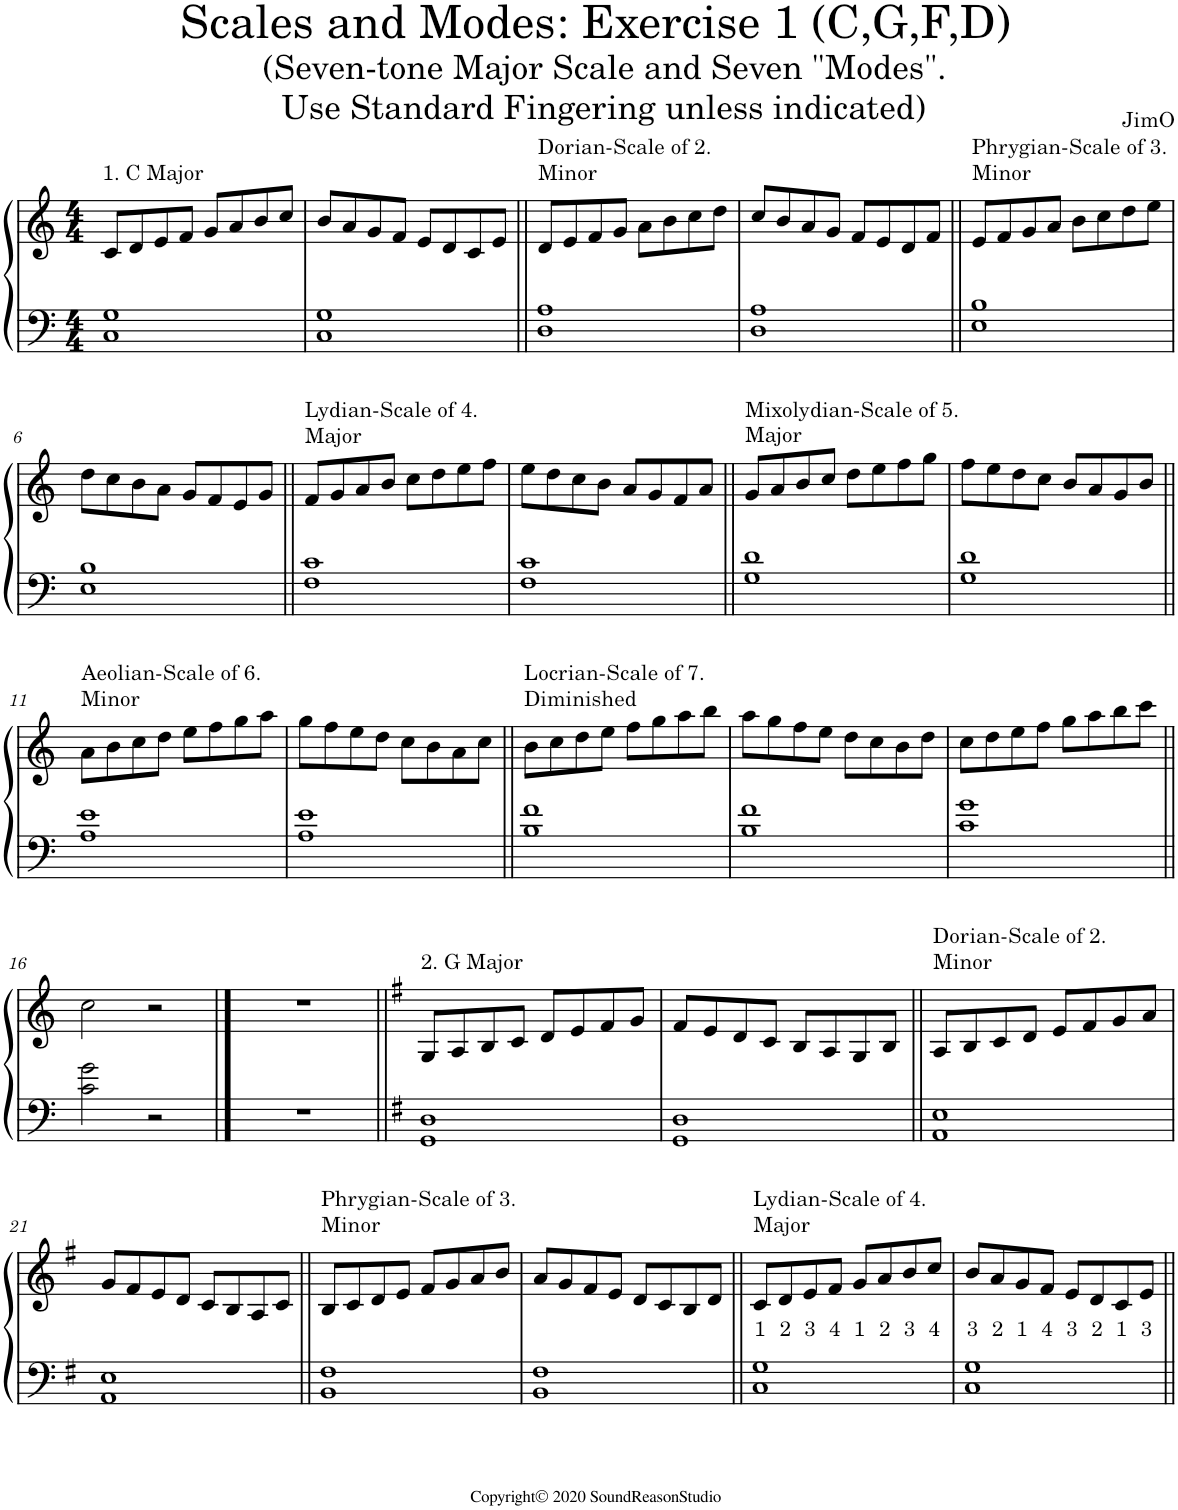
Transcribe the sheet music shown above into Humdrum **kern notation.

**kern	**kern	**text
*part1	*part1	*part1
*staff2	*staff1	*staff1
*I"Piano	*	*
*I'Pno.	*	*
*clefF4	*clefG2	*
*k[]	*k[]	*
*M4/4	*M4/4	*
=1	=1	=1
!	!LO:TX:a:t=1. C Major	!
1C 1G	8c/L	.
.	8d/	.
.	8e/	.
.	8f/J	.
.	8g/L	.
.	8a/	.
.	8b/	.
.	8cc/J	.
=2	=2	=2
1C 1G	8b/L	.
.	8a/	.
.	8g/	.
.	8f/J	.
.	8e/L	.
.	8d/	.
.	8c/	.
.	8e/J	.
=3||	=3||	=3||
!	!LO:TX:a:t=Dorian-Scale of 2.	!
!	!LO:TX:a:t=Minor	!
1D 1A	8d/L	.
.	8e/	.
.	8f/	.
.	8g/J	.
.	8a\L	.
.	8b\	.
.	8cc\	.
.	8dd\J	.
=4	=4	=4
1D 1A	8cc/L	.
.	8b/	.
.	8a/	.
.	8g/J	.
.	8f/L	.
.	8e/	.
.	8d/	.
.	8f/J	.
=5||	=5||	=5||
!	!LO:TX:a:t=Phrygian-Scale of 3.	!
!	!LO:TX:a:t=Minor	!
1E 1B	8e/L	.
.	8f/	.
.	8g/	.
.	8a/J	.
.	8b\L	.
.	8cc\	.
.	8dd\	.
.	8ee\J	.
!!LO:LB:g=z
=6	=6	=6
1E 1B	8dd\L	.
.	8cc\	.
.	8b\	.
.	8a\J	.
.	8g/L	.
.	8f/	.
.	8e/	.
.	8g/J	.
=7||	=7||	=7||
!	!LO:TX:a:t=Lydian-Scale of 4.	!
!	!LO:TX:a:t=Major	!
1F 1c	8f/L	.
.	8g/	.
.	8a/	.
.	8b/J	.
.	8cc\L	.
.	8dd\	.
.	8ee\	.
.	8ff\J	.
=8	=8	=8
1F 1c	8ee\L	.
.	8dd\	.
.	8cc\	.
.	8b\J	.
.	8a/L	.
.	8g/	.
.	8f/	.
.	8a/J	.
=9||	=9||	=9||
!	!LO:TX:a:t=Mixolydian-Scale of 5.	!
!	!LO:TX:a:t=Major	!
1G 1d	8g/L	.
.	8a/	.
.	8b/	.
.	8cc/J	.
.	8dd\L	.
.	8ee\	.
.	8ff\	.
.	8gg\J	.
=10	=10	=10
1G 1d	8ff\L	.
.	8ee\	.
.	8dd\	.
.	8cc\J	.
.	8b/L	.
.	8a/	.
.	8g/	.
.	8b/J	.
!!LO:LB:g=z
=11||	=11||	=11||
!	!LO:TX:a:t=Aeolian-Scale of 6.	!
!	!LO:TX:a:t=Minor	!
1A 1e	8a\L	.
.	8b\	.
.	8cc\	.
.	8dd\J	.
.	8ee\L	.
.	8ff\	.
.	8gg\	.
.	8aa\J	.
=12	=12	=12
1A 1e	8gg\L	.
.	8ff\	.
.	8ee\	.
.	8dd\J	.
.	8cc\L	.
.	8b\	.
.	8a\	.
.	8cc\J	.
=13||	=13||	=13||
!	!LO:TX:a:t=Locrian-Scale of 7.	!
!	!LO:TX:a:t=Diminished	!
1B 1f	8b\L	.
.	8cc\	.
.	8dd\	.
.	8ee\J	.
.	8ff\L	.
.	8gg\	.
.	8aa\	.
.	8bb\J	.
=14	=14	=14
1B 1f	8aa\L	.
.	8gg\	.
.	8ff\	.
.	8ee\J	.
.	8dd\L	.
.	8cc\	.
.	8b\	.
.	8dd\J	.
=15	=15	=15
1c 1g	8cc\L	.
.	8dd\	.
.	8ee\	.
.	8ff\J	.
.	8gg\L	.
.	8aa\	.
.	8bb\	.
.	8ccc\J	.
!!LO:LB:g=z
=16||	=16||	=16||
2c\ 2g\	2cc\	.
2r	2r	.
==17	==17	==17
1r	1r	.
=18||	=18||	=18||
*k[f#]	*k[f#]	*
!	!LO:TX:a:t=2. G Major	!
1GG 1D	8G/L	.
.	8A/	.
.	8B/	.
.	8c/J	.
.	8d/L	.
.	8e/	.
.	8f#/	.
.	8g/J	.
=19	=19	=19
1GG 1D	8f#/L	.
.	8e/	.
.	8d/	.
.	8c/J	.
.	8B/L	.
.	8A/	.
.	8G/	.
.	8B/J	.
=20||	=20||	=20||
!	!LO:TX:a:t=Dorian-Scale of 2.	!
!	!LO:TX:a:t=Minor	!
1AA 1E	8A/L	.
.	8B/	.
.	8c/	.
.	8d/J	.
.	8e/L	.
.	8f#/	.
.	8g/	.
.	8a/J	.
!!LO:LB:g=z
=21	=21	=21
1AA 1E	8g/L	.
.	8f#/	.
.	8e/	.
.	8d/J	.
.	8c/L	.
.	8B/	.
.	8A/	.
.	8c/J	.
=22||	=22||	=22||
!	!LO:TX:a:t=Phrygian-Scale of 3.	!
!	!LO:TX:a:t=Minor	!
1BB 1F#	8B/L	.
.	8c/	.
.	8d/	.
.	8e/J	.
.	8f#/L	.
.	8g/	.
.	8a/	.
.	8b/J	.
=23	=23	=23
1BB 1F#	8a/L	.
.	8g/	.
.	8f#/	.
.	8e/J	.
.	8d/L	.
.	8c/	.
.	8B/	.
.	8d/J	.
=24||	=24||	=24||
!	!LO:TX:a:t=Lydian-Scale of 4.	!
!	!LO:TX:a:t=Major	!
!	!	!LO:LY:b
1C 1G	8c/L	1
!	!	!LO:LY:b
.	8d/	2
!	!	!LO:LY:b
.	8e/	3
!	!	!LO:LY:b
.	8f#/J	4
!	!	!LO:LY:b
.	8g/L	1
!	!	!LO:LY:b
.	8a/	2
!	!	!LO:LY:b
.	8b/	3
!	!	!LO:LY:b
.	8cc/J	4
=25	=25	=25
!	!	!LO:LY:b
1C 1G	8b/L	3
!	!	!LO:LY:b
.	8a/	2
!	!	!LO:LY:b
.	8g/	1
!	!	!LO:LY:b
.	8f#/J	4
!	!	!LO:LY:b
.	8e/L	3
!	!	!LO:LY:b
.	8d/	2
!	!	!LO:LY:b
.	8c/	1
!	!	!LO:LY:b
.	8e/J	3
=||	=||	=||
*-	*-	*-
